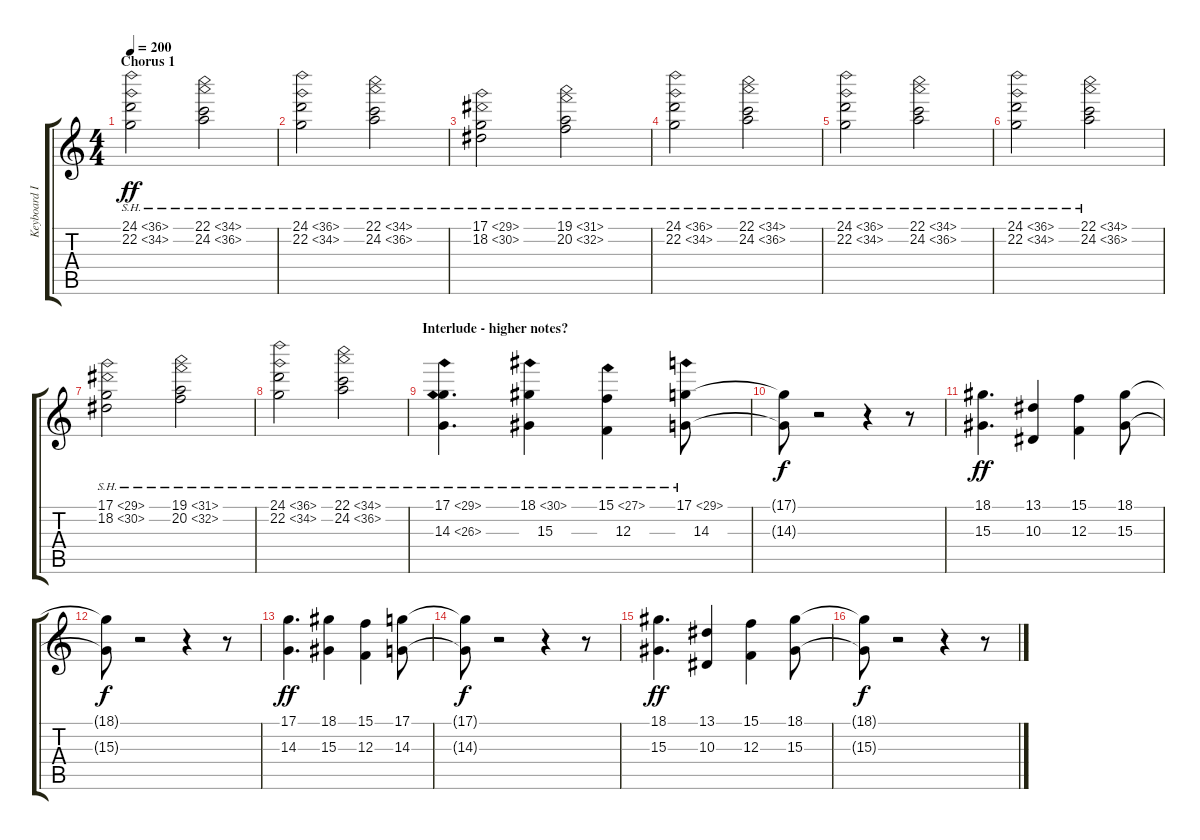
\track ("Keyboard I" "Keyboard I") {instrument pad1newage}
\staff {score tabs}
\tuning (D4 A3 F3 C3 G2 D2) {hide}
\ts (4 4)
\section ("" "Chorus 1")
\tempo 200
\clef g2
\ks c
(24.1{sh 12} 22.2{sh 12}).2{dy ff} (22.1{sh 12} 24.2{sh 12}).2 |
(24.1{sh 12} 22.2{sh 12}).2 (22.1{sh 12} 24.2{sh 12}).2 |
(17.1{sh 12} 18.2{sh 12}).2 (19.1{sh 12} 20.2{sh 12}).2 |
(24.1{sh 12} 22.2{sh 12}).2 (22.1{sh 12} 24.2{sh 12}).2 |
(24.1{sh 12} 22.2{sh 12}).2 (22.1{sh 12} 24.2{sh 12}).2 |
(24.1{sh 12} 22.2{sh 12}).2 (22.1{sh 12} 24.2{sh 12}).2 |
(17.1{sh 12} 18.2{sh 12}).2 (19.1{sh 12} 20.2{sh 12}).2 |
(24.1{sh 12} 22.2{sh 12}).2 (22.1{sh 12} 24.2{sh 12}).2 |
\section ("" "Interlude - higher notes?")
(17.1{sh 12} 14.3{sh 12}).4{d} (18.1{sh 12} 15.3).4 (15.1{sh 12} 12.3).4 (17.1{sh 12} 14.3).8 |
(17.1{t} 14.3{t}).8{dy f} r.2 r.4 r.8 |
(18.1 15.3).4{d dy ff} (13.1 10.3).4 (15.1 12.3).4 (18.1 15.3).8 |
(18.1{t} 15.3{t}).8{dy f} r.2 r.4 r.8 |
(17.1 14.3).4{d dy ff} (18.1 15.3).4 (15.1 12.3).4 (17.1 14.3).8 |
(17.1{t} 14.3{t}).8{dy f} r.2 r.4 r.8 |
(18.1 15.3).4{d dy ff} (13.1 10.3).4 (15.1 12.3).4 (18.1 15.3).8 |
(18.1{t} 15.3{t}).8{dy f} r.2 r.4 r.8
